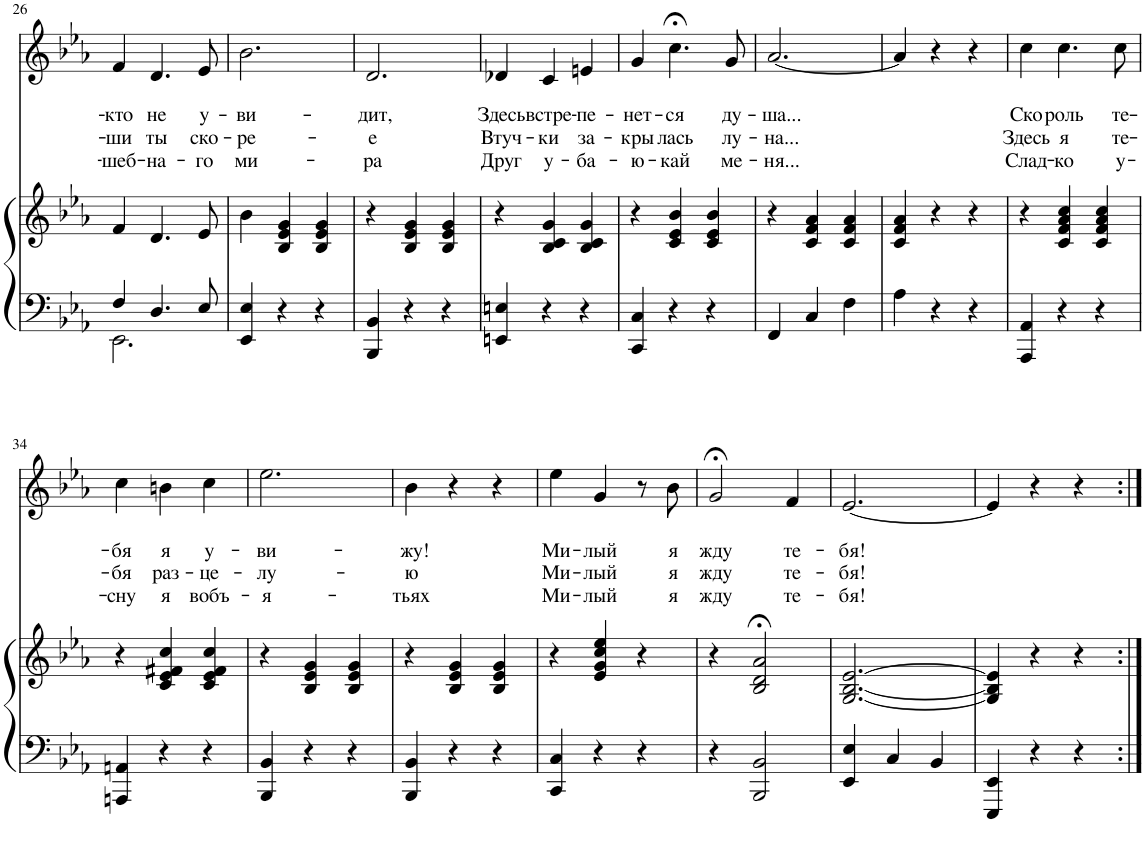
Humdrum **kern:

**kern	**kern	**kern	**text	**text	**text	**text
*part2	*part2	*part1	*part1	*part1	*part1	*part1
*staff3	*staff2	*staff1	*staff1	*staff1	*staff1	*staff1
*I"Piano	*	*I"Voice	*	*	*	*
*I'Pno	*	*	*	*	*	*
!!LO:PB:g=z
*clefF4	*clefG2	*clefG2	*	*	*	*
*k[b-e-a-]	*k[b-e-a-]	*k[b-e-a-]	*	*	*	*
*M3/4	*M3/4	*M3/4	*	*	*	*
=26	=26	=26	=26	=26	=26	=26
*^	*	*	*	*	*	*
!	!	!	!	!	!LO:LY:b	!LO:LY:b	!LO:LY:b
4F/	2.EE-\	4f/	4f/	.	-кто	-ши	-шеб-
!	!	!	!	!	!LO:LY:b	!LO:LY:b	!LO:LY:b
4.D/	.	4.d/	4.d/	.	не	ты	-на-
!	!	!	!	!	!LO:LY:b	!LO:LY:b	!LO:LY:b
8E-/	.	8e-/	8e-/	.	у-	ско-	-го
*v	*v	*	*	*	*	*	*
=27	=27	=27	=27	=27	=27	=27
!	!	!	!	!LO:LY:b	!LO:LY:b	!LO:LY:b
4EE-/ 4E-/	4b-\	2.b-\	.	-ви-	-ре-	ми-
4r	4B-/ 4e-/ 4g/	.	.	.	.	.
4r	4B-/ 4e-/ 4g/	.	.	.	.	.
=28	=28	=28	=28	=28	=28	=28
!	!	!	!	!LO:LY:b	!LO:LY:b	!LO:LY:b
4BBB-/ 4BB-/	4r	2.d/	.	-дит,	-е	-ра
4r	4B-/ 4e-/ 4g/	.	.	.	.	.
4r	4B-/ 4e-/ 4g/	.	.	.	.	.
=29	=29	=29	=29	=29	=29	=29
!	!	!	!	!LO:LY:b	!LO:LY:b	!LO:LY:b
4EEn/ 4En/	4r	4d-X/	.	Здесь	Втуч-	Друг
!	!	!	!	!LO:LY:b	!LO:LY:b	!LO:LY:b
4r	4B-/ 4c/ 4g/	4c/	.	встре-	-ки	у-
!	!	!	!	!LO:LY:b	!LO:LY:b	!LO:LY:b
4r	4B-/ 4c/ 4g/	4en/	.	-пе-	за-	-ба-
=30	=30	=30	=30	=30	=30	=30
!	!	!	!	!LO:LY:b	!LO:LY:b	!LO:LY:b
4CC/ 4C/	4r	4g/	.	-нет-	-кры-	-ю-
!	!	!	!	!LO:LY:b	!LO:LY:b	!LO:LY:b
4r	4c/ 4e-/ 4b-/	4.cc;<\	.	-ся	-лась	-кай
4r	4c/ 4e-/ 4b-/	.	.	.	.	.
!	!	!	!	!LO:LY:b	!LO:LY:b	!LO:LY:b
.	.	8g/	.	ду-	лу-	ме-
=31	=31	=31	=31	=31	=31	=31
!	!	!	!	!LO:LY:b	!LO:LY:b	!LO:LY:b
4FF/	4r	[2.a-/	.	-ша...	-на...	-ня...
4C/	4c/ 4f/ 4a-/	.	.	.	.	.
4F\	4c/ 4f/ 4a-/	.	.	.	.	.
=32	=32	=32	=32	=32	=32	=32
4A-\	4c/ 4f/ 4a-/	4a-/]	.	.	.	.
4r	4r	4r	.	.	.	.
4r	4r	4r	.	.	.	.
=33	=33	=33	=33	=33	=33	=33
!	!	!	!	!LO:LY:b	!LO:LY:b	!LO:LY:b
4AAA-/ 4AA-/	4r	4cc\	.	Ско-	Здесь	Слад-
!	!	!	!	!LO:LY:b	!LO:LY:b	!LO:LY:b
4r	4c/ 4f/ 4a-/ 4cc/	4.cc\	.	-роль	я	-ко
4r	4c/ 4f/ 4a-/ 4cc/	.	.	.	.	.
!	!	!	!	!LO:LY:b	!LO:LY:b	!LO:LY:b
.	.	8cc\	.	те-	те-	у-
!!LO:LB:g=z
=34	=34	=34	=34	=34	=34	=34
!	!	!	!	!LO:LY:b	!LO:LY:b	!LO:LY:b
4AAAn/ 4AAn/	4r	4cc\	.	-бя	-бя	-сну
!	!	!	!	!LO:LY:b	!LO:LY:b	!LO:LY:b
4r	4c/ 4e-/ 4f#X/ 4cc/	4bn\	.	я	раз-	я
!	!	!	!	!LO:LY:b	!LO:LY:b	!LO:LY:b
4r	4c/ 4e-/ 4f#/ 4cc/	4cc\	.	у-	-це-	вобъ-
=35	=35	=35	=35	=35	=35	=35
!	!	!	!	!LO:LY:b	!LO:LY:b	!LO:LY:b
4BBB-/ 4BB-/	4r	2.ee-\	.	-ви-	-лу-	-я-
4r	4B-/ 4e-/ 4g/	.	.	.	.	.
4r	4B-/ 4e-/ 4g/	.	.	.	.	.
=36	=36	=36	=36	=36	=36	=36
!	!	!	!	!LO:LY:b	!LO:LY:b	!LO:LY:b
4BBB-/ 4BB-/	4r	4b-\	.	-жу!	-ю	-тьях
4r	4B-/ 4e-/ 4g/	4r	.	.	.	.
4r	4B-/ 4e-/ 4g/	4r	.	.	.	.
=37	=37	=37	=37	=37	=37	=37
!	!	!	!	!LO:LY:b	!LO:LY:b	!LO:LY:b
4CC/ 4C/	4r	4ee-\	.	Ми-	Ми-	Ми-
!	!	!	!	!LO:LY:b	!LO:LY:b	!LO:LY:b
4r	4e-/ 4g/ 4cc/ 4ee-/	4g/	.	-лый	-лый	-лый
4r	4r	8r	.	.	.	.
!	!	!	!	!LO:LY:b	!LO:LY:b	!LO:LY:b
.	.	8b-\	.	я	я	я
=38	=38	=38	=38	=38	=38	=38
!	!	!	!	!LO:LY:b	!LO:LY:b	!LO:LY:b
4r	4r	2g;</	.	жду	жду	жду
2BBB-/ 2BB-/	2B-/;< 2d/;< 2a-/;<	.	.	.	.	.
!	!	!	!	!LO:LY:b	!LO:LY:b	!LO:LY:b
.	.	4f/	.	те-	те-	те-
=39	=39	=39	=39	=39	=39	=39
!	!	!	!	!LO:LY:b	!LO:LY:b	!LO:LY:b
4EE-/ 4E-/	[2.G/ [2.B-/ [2.e-/	[2.e-/	.	-бя!	-бя!	-бя!
4C/	.	.	.	.	.	.
4BB-/	.	.	.	.	.	.
=40	=40	=40	=40	=40	=40	=40
4EEE-/ 4EE-/	4G/] 4B-/] 4e-/]	4e-/]	.	.	.	.
4r	4r	4r	.	.	.	.
4r	4r	4r	.	.	.	.
=:|!	=:|!	=:|!	=:|!	=:|!	=:|!	=:|!
*-	*-	*-	*-	*-	*-	*-
